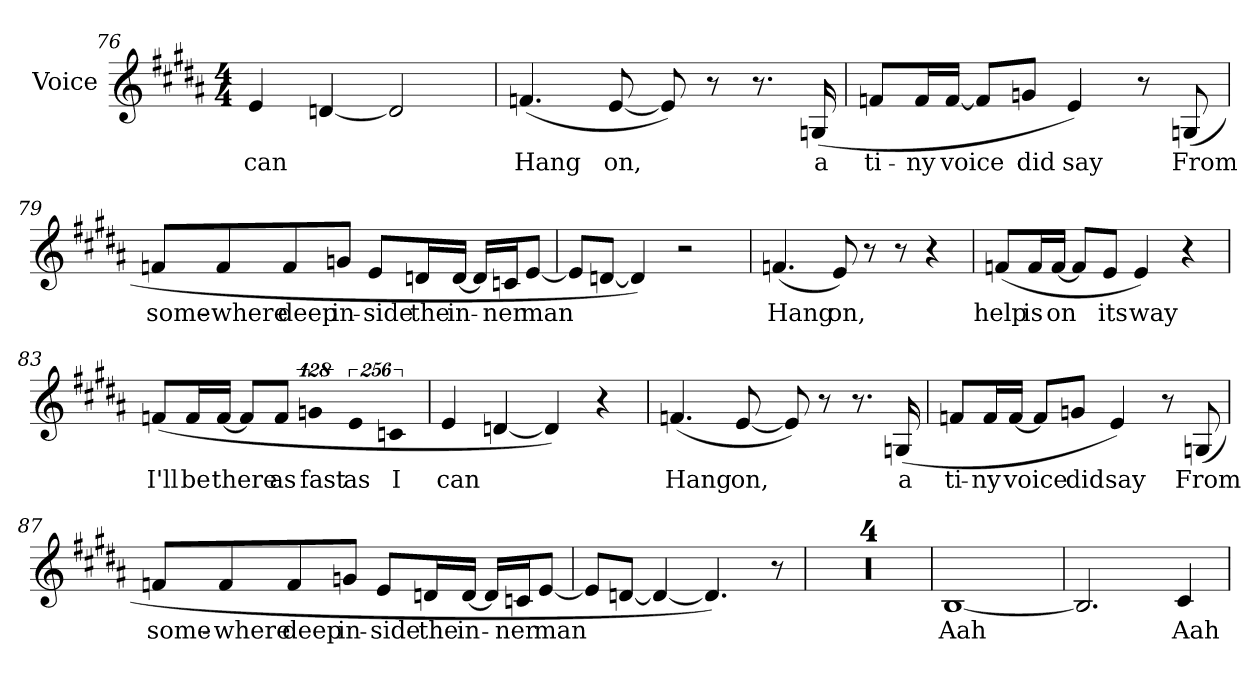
**kern	**text
*part1	*part1
*staff1	*staff1
*I"Voice	*
*I'Voice	*
*clefG2	*
*k[f#c#g#d#a#]	*
*B:	*
*M4/4	*
=76	=76
!	!LO:LY:b:color=#000000
4ei/	can
[4dni/	.
2di/]	.
!!LO:LB:g=z
=77	=77
!	!LO:LY:b:color=#000000
(4.fni/	Hang
!	!LO:LY:b:color=#000000
[8ei/	on,
8ei/])	.
8r	.
8.r	.
!	!LO:LY:b:color=#000000
(16Gni/	a
=78	=78
!	!LO:LY:b:color=#000000
8fni/L	ti-
!	!LO:LY:b:color=#000000
16fi/L	-ny
!	!LO:LY:b:color=#000000
[16fi/JJ	voice
8fi/L]	.
!	!LO:LY:b:color=#000000
8gni/J	did
!	!LO:LY:b:color=#000000
4ei/)	say
8r	.
!	!LO:LY:b:color=#000000
(8Gni/	From
=79	=79
!	!LO:LY:b:color=#000000
8fni/L	some-
!	!LO:LY:b:color=#000000
8fi/	-where
!	!LO:LY:b:color=#000000
8fi/	deep
!	!LO:LY:b:color=#000000
8gni/J	in-
!	!LO:LY:b:color=#000000
8ei/L	-side
!	!LO:LY:b:color=#000000
16dni/L	the
!	!LO:LY:b:color=#000000
[16di/JJ	in-
16di/LL]	.
!	!LO:LY:b:color=#000000
16cni/J	-ner
!	!LO:LY:b:color=#000000
[8ei/J	man
!!LO:LB:g=z
=80	=80
8ei/L]	.
[8dni/J	.
4di/])	.
2r	.
=81	=81
!	!LO:LY:b:color=#000000
(4.fni/	Hang
!	!LO:LY:b:color=#000000
8ei/)	on,
8r	.
8r	.
4r	.
=82	=82
!	!LO:LY:b:color=#000000
(8fni/L	help
!	!LO:LY:b:color=#000000
16fi/L	is
!	!LO:LY:b:color=#000000
[16fi/JJ	on
8fi/L]	.
!	!LO:LY:b:color=#000000
8ei/J	its
!	!LO:LY:b:color=#000000
4ei/)	way
4r	.
=83	=83
!	!LO:LY:b:color=#000000
(8fni/L	I'll
!	!LO:LY:b:color=#000000
16fi/L	be
!	!LO:LY:b:color=#000000
[16fi/JJ	there
8fi/L]	.
!	!LO:LY:b:color=#000000
8fi/J	as
!LO:N:vis=4	!
!	!LO:LY:b:color=#000000
512%85gni/	fast
!LO:N:vis=4	!
!	!LO:LY:b:color=#000000
1024%171ei/	as
!LO:N:vis=4	!
!	!LO:LY:b:color=#000000
1024%171cni/	I
!!LO:PB:g=z
=84	=84
!	!LO:LY:b:color=#000000
4ei/	can
[4dni/	.
4di/])	.
4r	.
=85	=85
!	!LO:LY:b:color=#000000
(4.fni/	Hang
!	!LO:LY:b:color=#000000
[8ei/	on,
8ei/])	.
8r	.
8.r	.
!	!LO:LY:b:color=#000000
(16Gni/	a
=86	=86
!	!LO:LY:b:color=#000000
8fni/L	ti-
!	!LO:LY:b:color=#000000
16fi/L	-ny
!	!LO:LY:b:color=#000000
[16fi/JJ	voice
8fi/L]	.
!	!LO:LY:b:color=#000000
8gni/J	did
!	!LO:LY:b:color=#000000
4ei/)	say
8r	.
!	!LO:LY:b:color=#000000
(8Gni/	From
!!LO:LB:g=z
=87	=87
!	!LO:LY:b:color=#000000
8fni/L	some-
!	!LO:LY:b:color=#000000
8fi/	-where
!	!LO:LY:b:color=#000000
8fi/	deep
!	!LO:LY:b:color=#000000
8gni/J	in-
!	!LO:LY:b:color=#000000
8ei/L	-side
!	!LO:LY:b:color=#000000
16dni/L	the
!	!LO:LY:b:color=#000000
[16di/JJ	in-
16di/LL]	.
!	!LO:LY:b:color=#000000
16cni/J	-ner
!	!LO:LY:b:color=#000000
[8ei/J	man
=88	=88
8ei/L]	.
[8dni/J	.
4di/_	.
4.di/])	.
8r	.
=89	=89
1r	.
=90	=90
1r	.
=91	=91
1r	.
!!LO:LB:g=z
=92	=92
1r	.
=93	=93
!	!LO:LY:b:color=#000000
[1Bi	Aah
=94	=94
2.Bi/]	.
!	!LO:LY:b:color=#000000
4c#i/	Aah
=	=
*-	*-
